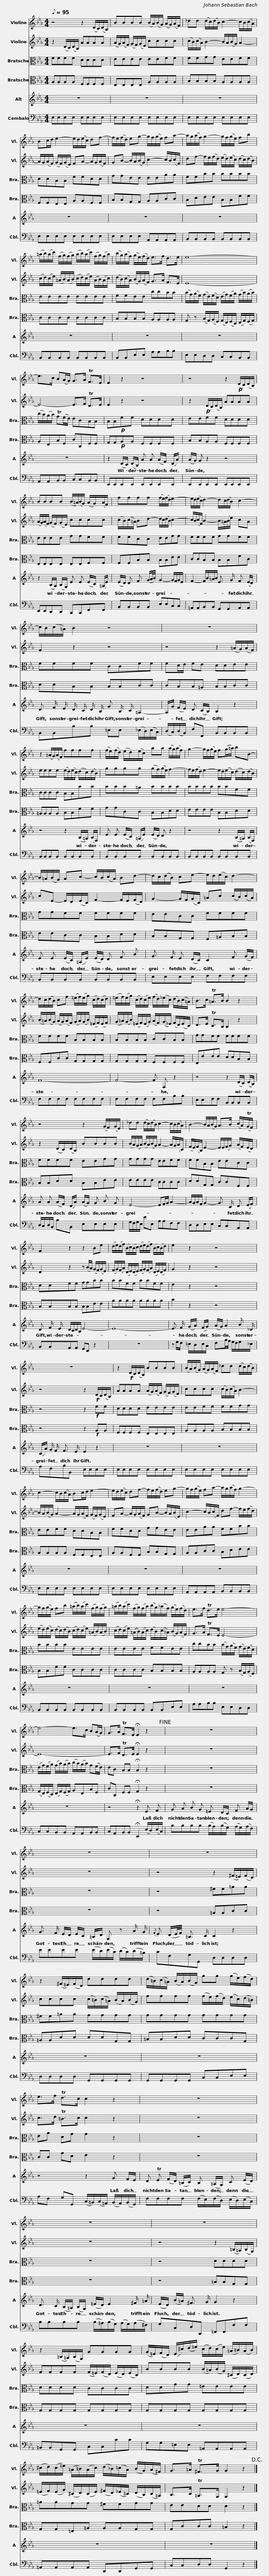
X:1
%%score 1 2 3 4 5 6
L:1/8
Q:1/8=95
M:4/4
I:linebreak $
K:Eb
V:1 treble
V:2 treble
V:3 alto
V:4 alto
V:5 treble
V:6 bass
V:1
 z4 z2 (D/C/)(D/B,/) | BBBB (B/A/)(B/G/) (A/G/)(A/F/) | _dd (d/c/)(d/B/) c2- c/B/(c/A/) |$ Bc/d/ e2- e/d/(e/c/) df- | f/e/(f/d/) eg- g/f/(g/e/) fa- | %5
 a/g/(a/f/) g2- g/f/(g/e/) fb |$ (=a/b/)(a/c'/) (f/g/)(f/g/) (a/b/)(a/c'/) (f/g/)(f/a/) | (b/g/)(a/f/) (g/e/)(f/d/) e>f d>e |$ e8- | e>c B(A/G/) G>A TF>E | %10
 E2 z2 z4 |$ z4 z2!p! (D/C/)(D/B,/) | BBBB (B/=A/)(B/G/) (A/G/)(A/F/) |$ ffff (f/e/)(f/d/) e2- | e/d/(e/c/) d2- d/c/(d/B/) c2- |$ %15
 c/B/(c/=A/) B2 z4 | z8 |$ z2 (=A/G/)(A/F/) ffff | (f/e/)(f/d/) (e/d/)(e/c/) aa (a/g/)(a/f/) |$ g2- g/f/(g/e/) f(g/=a/) bB- | %20
 B/=A/(B/G/) Ac- c/B/(c/A/) Bd- |$ d/c/(d/B/) ce- e/d/(e/c/) d2- | d/c/(d/B/) cf (=e/f/)(e/g/) (c/d/)(c/d/) | (=e/f/)(e/g/) (c/d/)(c/e/) (f/d/)(_e/c/) (d/B/)(c/=A/) |$ B>c T=A>B B2 z2 | %25
 z4 z2 (G/F/)(G/E/) | _dd (d/c/)(d/B/) c2- c/B/(c/A/) |$ B2- B/A/(B/G/) A>B (c/A/)(TG/F/) | F2 z2 z2 Be | (d/e/)(d/f/) (B/c/)(B/c/) (d/e/)(d/f/) (B/c/)(B/d/) |$ %30
 e2 z2 z4 | z8 | z2!f! (D/C/)(D/B,/) BBBB |$ (B/A/)(B/G/) (A/G/)(A/F/) _dd (d/c/)(d/B/) | c2- c/B/(c/A/) Bc/d/ e2- | %35
 e/d/(e/c/) df- f/e/(f/d/) eg- |$ g/f/(g/e/) fa- a/g/(a/f/) g2- | g/f/(g/e/) fb (=a/b/)(a/c'/) (f/g/)(f/g/) |$ (=a/b/)(a/c'/) (f/g/)(f/a/) (b/g/)(_a/f/) (g/e/)(f/d/) | e>f Td>e e4- |$ %40
 e4- e>c B(A/G/) | G>A TF>E !fermata!E2 z2!fine! | z8 |$ z8 | z8 |$ %45
 z2 (^F/=E/)(F/D/) dddd | (d/=B/)(c/=A/) (B/A/)(B/G/) gg (g/e/)(f/d/) | e>f Td>c c2 z2 |$ z8 | z8 |$ %50
 z8 | z2 (=B,/=A,/)(B,/G,/) GGGG |$ (G/=E/)(F/D/) (E/^c/)(d/=e/) (c/d/)(c/e/) (=A/=B/)(A/B/) | (^c/d/)(c/=e/) (=A/=B/)(A/c/) (d/_B/)(=c/A/) (B/G/)(A/^F/) |$ G>=A T^F>G G2 z2!D.C.! |] %55
V:2
 z2 (D/C/)(D/B,/) AAAA | (A/G/)(A/F/) (G/F/)(G/E/) cccc | (c/B/)(c/A/) B2- B/A/(B/G/) A2- |$ A/G/(A/F/) (G/F/)(G/E/) FA- A/G/(A/F/) | GB- B/A/(B/G/) c2- c/B/(c/F/) | %5
 df- f/e/(f/d/) (e/d/)(e/c/) (d/c/)(d/B/) |$ (c/d/)(c/e/) (=A/B/)(A/B/) (c/d/)(c/e/) (A/B/)(A/c/) | (d/B/)(c/A/) (B/G/)(A/F/) G>A F>E |$ E8- | E4- E>F TD>E | %10
 E2 z2 z4 |$ z2!p! (D/C/)(D/B,/) AAAA | (A/G/)(A/F/) (G/F/)(G/E/) cccc |$ (c/B/)(c/=A/) Bd- d/c/(d/B/) c2- | c/B/(c/F/) B2- B/=A/(B/e/) cA |$ %15
 F2 z2 z4 | z4 z2 (=A/G/)(A/F/) |$ eeee (e/d/)(e/c/) (d/c/)(d/B/) | gggg (g/f/)(g/e/) f2- |$ f/e/(f/d/) e2- e/d/(e/c/) (d/c/)(d/B/) | %20
 cE- E/D/(E/C/) F2- F/E/(F/D/) |$ G2- G/F/(G/C/) =Ac (c/B/)(c/A/) | (B/=A/)(B/G/) (A/G/)(A/F/) (G/A/)(G/B/) (=E/F/)(E/F/) | (G/=A/)(G/B/) (=E/F/)(E/G/) (A/F/)(G/_E/) (F/D/)(E/C/) |$ D>E TC>B, B,2 z2 | %25
 z2 (D/C/)(D/B,/) BBBB | (B/A/)(G/A/) (B/A/)(B/G/) A2- A/G/(A/C/) |$ (F/E/)(F/B,/) E2- E/E/(F/G/) (A/F/)(E/D/) | D2 z2 z (B/A/) (G/F/)(G/E/) | (F/G/)(F/A/) (D/E/)(D/E/) (F/G/)(F/A/) (D/E/)(D/F/) |$ %30
 G2 z2 z4 | z4 z2!f! (D/C/)(D/B,/) | AAAA (A/G/)(A/F/) (G/F/)(G/E/) |$ cccc (c/B/)(c/A/) B2- | B/A/(B/G/) A2- A/G/(A/F/) (G/F/)(G/E/) | %35
 FA- A/G/(A/F/) GB- B/A/(B/E/) |$ c2- c/B/(c/F/) df- f/e/(f/d/) | (e/d/)(e/c/) (d/c/)(d/B/) (c/d/)(c/e/) (=A/B/)(A/B/) |$ (c/d/)(c/e/) ((=A/B/))(A/c/) (d/B/)(c/_A/) (B/G/)(A/F/) | G>A TF>E E4- |$ %40
 E8- | E>F TD>E !fermata!E2 z2 | z8 |$ z8 | z4 z2 (^F/=E/)(F/D/) |$ %45
 cccc (c/=B/)(c/=A/) (B/A/)(B/G/) | ffff (f/e/)(f/d/) (e/c/)(d/=B/) | c>d T=B>c c2 z2 |$ z8 | z8 |$ %50
 z4 z2 (=B,/=A,/)(B,/G,/) | FFFF (F/=E/)(F/D/) (E/D/)(E/C/) |$ BBBB (B/=A/)(B/G/) (^C/D/)(C/D/) | (=E/F/)(E/G/) (^C/D/)(C/E/) (^F/D/)(_E/=C/) (D/B,/)(C/=A,/) |$ B,>C T=A,>G, G,2 z2 |] %55
V:3
 FFFF DDDD | EEEE EEFF | FFGG EEFF |$ DDB,B, FFDD | GGEE EEAA | %5
 FFBB BBBB |$ EEEE EEEE | FFEE ccBB |$ (B/G/)(A/F/) (G/E/)(F/D/) (E/G/)(F/A/) (G/B/)(A/B/) | (c/B/)(A/B/) TG(F/E/) ECB,B, | %10
 B,B,!p!FF DDDD |$ EEFF DDDD | EEEE GGFF |$ FFDD EEGG | FFFF GGFF |$ %15
 FFFF CCFF | FD/E/ FE DDEE |$ CCCC B,B,BB | BBB=A BBBB |$ BBBB BBFF | %20
 GGFF FFFF |$ EECC FFFF | FFFF B,B,B,B, | B,B,B,B, CCB,B, |$ GGFF FFFF | %25
 FFFF EEGG | GGGG EEFF |$ FFB,B, EECC | DDFF GGBB | BBFF BBFF |$ %30
 E2 z2 z4 | z4 z2!f! FF | DDDD EEEE |$ EEFF FFGG | EEFF DDB,B, | %35
 FFDD GGEE |$ EEAA FFBB | BBBB EEEE |$ EEEE FFEE | ccBB (B/G/)(A/F/) (G/E/)(F/D/) |$ %40
 (E/G/)(F/A/) (G/B/)(A/B/) (c/B/)(A/B/) G(F/E/) | EC B,B, !fermata!B,2 z2 | z8 |$ z8 | z4 ^FF=AA |$ %45
 ^FF=AA GGGG | GGGG GGGG | EA DG G2 z2 |$ z8 | z8 |$ %50
 z4 DDDD | DDDD CCCC |$ DDGG =EEEE | =AAGG ^FFGG |$ EEDD D2 z2 |] %55
V:4
 A,A,A,A, F,F,F,F, | E,E,E,E, A,A,A,A, | B,B,B,B, A,A,A,A, |$ F,F,E,E, A,A,F,F, | B,B,G,G, A,A,CC | %5
 B,DEE B,B,FF |$ CCCC CCCC | B,B,B,B, A,A,A,A, |$ G, z (B,/G,/)(A,/F,/) (G,/E,/)(F,/D,/) (E,/G,/)(F,/G,/) | A,E,B,F, CC,F,F, | %10
 G,G,!p!A,A, F,F,F,F, |$ B,B,A,A, F,F,F,F, | E,E,E,E, E,E,F,F, |$ F,F,B,B, B,B,EE | CCB,B, B,B,FC |$ %15
 DDB,B, B,B,CC | CB,B,=A, B,B,CC |$ =A,A,A,A, B,B,FF | GGCC B,B,DD |$ EEEE B,B,DD | %20
 EECC B,B,DD |$ B,B,G,G, F,=A,B,B, | F,F,CC G,G,G,G, | G,G,G,G, F,F,F,F, |$ E,EEE DDB,B, | %25
 B,B,DD B,B,EE | EEEE CCCC |$ DDG,G, CCF,F, | B,B,B,B, B,B,EE | AAAA AAAA |$ %30
 B2 z2 z4 | z4 z2!f! A,A, | F,F,F,F, E,E,E,E, |$ A,A,A,A, B,B,B,B, | A,A,A,A, F,F,E,E, | %35
 A,A,F,F, B,B,G,G, |$ A,A,CC B,DEE | B,B,FF CCCC |$ CCCC B,B,B,B, | A,A,A,A, G, z (B,/G,/)(A,/F,/) |$ %40
 (G,/E,/)(F,/D,/) (E,/G,/)(F,/G,/) A,E,B,F, | CC, F,F, !fermata!G,2 z2 | z8 |$ z8 | z4 =A,A,CC |$ %45
 =A,A,DD DDG,G, | =B,B,DD CCCG, | CC GD E2 z2 |$ z8 | z8 |$ %50
 z4 =B,B,G,G, | G,G,G,G, G,G,G,G, |$ G,G,G,G, G,G,G,G, | G,G,=E,=A, A,A,G,G, |$ G,CCC =B,2 z2 |] %55
V:5
 z8 | z8 | z8 |$ z8 | z8 | %5
 z8 |$ z8 | z8 |$ z8 | z8 | %10
 z2 (D/C/) (D/B,/) A A (A/F/) (D/A/) |$ (A/G/) G z2 z4 | z2 ((B,/A,/)) (B,/G,/) E E (E/C/) (=A,/E/) |$ (E/D/) D F (G/A/4B/4) G2- G/F/G/E/ | F2- F/B/=A/B/ E3/2 G/ F (E/D/) |$ %15
 D F/ E/ D/ C/ D/ B,/ G B,/ C/ =A,2- | A,/G/ (F/E/) D (C/B,/) B,2 z2 |$ z4 z2 (B,/=A,/) (B,/F,/) | E E (E/C/) (=A,/E/) (E/D/) D z2 |$ z4 z2 (B,/=A,/) (B,/F,/) | %20
 E E (E/C/) (=A,/E/) (E/D/) D F B |$ G3/2 F/ E (D/C/) C2 F (G/F/) | F8- | F4- F F, z2 |$ z4 z2 (D/C/) ((D/B,/)) | %25
 A A (A/F/) (D/A/) (A/G/) G B G | E4- EF/G/ A2- |$ A/G/A/F/ G2- G3/2 C/ D (E/F/) | D F/ E/ D/C/D/B,/ E4- | E8- |$ %30
 E3/2 F/ (G/A/) (F/G/) (A/G/) A2 B/ _D/ | (C/A/) G/ F/ F3/2 E/ E2 z2 | z8 |$ z8 | z8 | %35
 z8 |$ z8 | z8 |$ z8 | z8 |$ %40
 z8 | z4 !fermata!z2 E F | G A B G =E D/C/ F A/G/ |$ G3/2 F/ E/D/ E/C/ =B,/D/ G, z A/ G/ |{F} E (D/E/4F/4) =B,3/2 C/ C2 z2 |$ %45
 z8 | z8 | z4 z2 G F/E/ |$ D TE (F/D/) (=B,/C/) B, (=A,/G,/) C (E/D/) | D3/2 C/ (B,/=A,/) (B,/G,/) (=E/D/) E2 ^F/ =A/ |$ %50
 (E/D/) (B/=A/) ^F3/2 G/ G2 z2 | z8 |$ z8 | z8 |$ z8 |] %55
V:6
 E,E,E,E, E,E,E,E, | E,E,E,E, E,E,E,E, | E,E,E,E, E,E,E,E, |$ E,E,E,E, E,E,E,E, | E,E,E,E, A,,A,,A,,A,, | %5
 B,,B,,B,,B,, B,,B,,B,,B,, |$ B,,B,,B,,B,, B,,B,,B,,B,, | B,,B,,E,E, A,A,B,B, |$ E,E,D,D, C,C,B,,B,, | A,,A,,B,,B,, C,C,B,,B,, | %10
 E,,E,,E,,E,, E,,E,,E,,E,, |$ E,,E,,E,,E,, E,,E,,E,,E,, | E,,E,,D,,D,, C,,C,,F,,F,, |$ B,,B,,B,,B,, E,E,C,C, | =A,,A,,B,,B,, G,,G,,A,,A,, |$ %15
 B,,B,,B,B, =E,E, (_E,/D,/)(E,/C,/) | (D,/C,/)(D,/B,,/) F,F,, B,,B,,B,,B,, |$ B,,B,,B,,B,, B,,B,,B,,B,, | B,,B,,B,,B,, B,,B,,B,,B,, |$ B,,B,,B,,B,, B,,B,,B,,B,, | %20
 B,,B,,B,,B,, B,,B,,B,,B,, |$ E,E,E,E, F,F,F,F, | F,F,F,F, F,F,F,F, | F,F,F,F, F,F,B,B, |$ E,E,F,F, B,,B,,B,,B,, | %25
 D,/C,/D,/B,,/ B,B,, E,E,E,E, | G,/F,/G,/E,/ EE, A,A,F,F, |$ D,D,E,E, C,C,A,,A,, | B,,B,,A,,A,, G,,E,, z2 | z8 |$ %30
 z G,/F,/ =E,/D,/E,/C,/ F,B,/A,/ G,/F,/G,/_E,/ | A,F,B,B,, E,E,E,E, | E,E,E,E, E,E,E,E, |$ E,E,E,E, E,E,E,E, | E,E,E,E, E,E,E,E, | %35
 E,E,E,E, E,E,E,E, |$ A,,A,,A,,A,, B,,B,,B,,B,, | B,,B,,B,,B,, B,,B,,B,,B,, |$ B,,B,,B,,B,, B,,B,,E,E, | A,A,B,B, E,E,D,D, |$ %40
 C,C,B,,B,, A,,A,,B,,B,, | C,A,,B,,B,, !fermata!E,,2 (E,/D,/)(E,/C,/) | B,B,B,B, (B,/A,/)(B,/G,/) (A,/G,/)(A,/F,/) |$ EEEE (E/D/)(E/C/) (D/C/)(D/=B,/) | CF,G,G,, D,D,D,D, |$ %45
 D,D,D,D, G,,G,,G,,G,, | G,,G,,G,,G,, C,C,E,E, | A,F, G,G,, (C,/=B,,/)(C,/=A,,/) (B,,/A,,/)(B,,/G,,/) |$ F,F,F,F, (F,/E,/)(F,/D,/) (E,/D,/)(E,/C,/) | B,B,B,B, (B,/=A,/)(B,/G,/) (A,/G,/)(A,/^F,/) |$ %50
 G,C,D,D,, =F,,F,,F,F, | =B,,B,,G,,G,, C,C,CC |$ G,G,=E,E, =A,,A,,A,,A,, | =A,,A,,A,,A,, D,,D,,G,,G,, |$ C,C,D,D, G,,2 z2 |] %55
